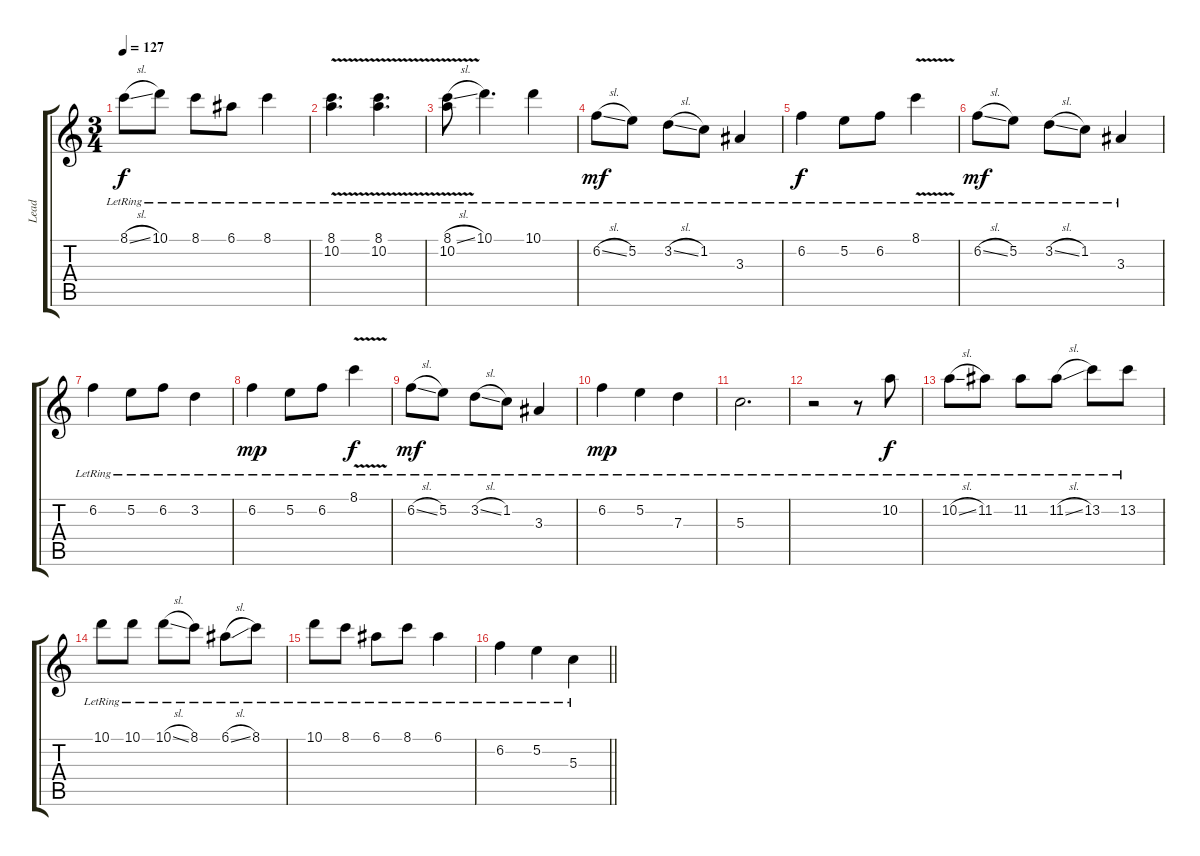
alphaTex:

\track ("Lead" "Lead") {instrument acousticguitarsteel}
\staff {score tabs}
\tuning (E4 B3 G3 D3 A2 E2) {hide}
\ts (3 4)
\tempo 127
\clef g2
\ks c
8.1{sl lr}.8{dy f} 10.1{lr}.8 8.1{lr}.8 6.1{lr}.8 8.1{lr}.4 |
(8.1{lr} 10.2{v}).4{d} (8.1{lr} 10.2{v}).4{d} |
(8.1{sl lr} 10.2{v}).8 10.1{lr}.4{d} 10.1{lr}.4 |
6.2{sl lr}.8{dy mf} 5.2{lr}.8 3.2{sl lr}.8 1.2{lr}.8 3.3{lr}.4 |
6.2{lr}.4{dy f} 5.2{lr}.8 6.2{lr}.8 8.1{v lr}.4 |
6.2{sl lr}.8{dy mf} 5.2{lr}.8 3.2{sl lr}.8 1.2{lr}.8 3.3{lr}.4 |
6.2{lr}.4 5.2{lr}.8 6.2{lr}.8 3.2{lr}.4 |
6.2{lr}.4{dy mp} 5.2{lr}.8 6.2{lr}.8 8.1{v lr}.4{dy f} |
6.2{sl lr}.8{dy mf} 5.2{lr}.8 3.2{sl lr}.8 1.2{lr}.8 3.3{lr}.4 |
6.2{lr}.4{dy mp} 5.2{lr}.4 7.3{lr}.4 |
5.3{lr}.2{d} |
r.2 r.8 10.2{lr}.8{dy f} |
10.2{sl lr}.8 11.2{lr}.8 11.2{lr}.8 11.2{sl lr}.8 13.2{lr}.8 13.2{lr}.8 |
10.1{lr}.8 10.1{lr}.8 10.1{sl lr}.8 8.1{lr}.8 6.1{sl lr}.8 8.1{lr}.8 |
10.1{lr}.8 8.1{lr}.8 6.1{lr}.8 8.1{lr}.8 6.1{lr}.4 |
\barLineRight lightlight
6.2{lr}.4 5.2{lr}.4 5.3{lr}.4
